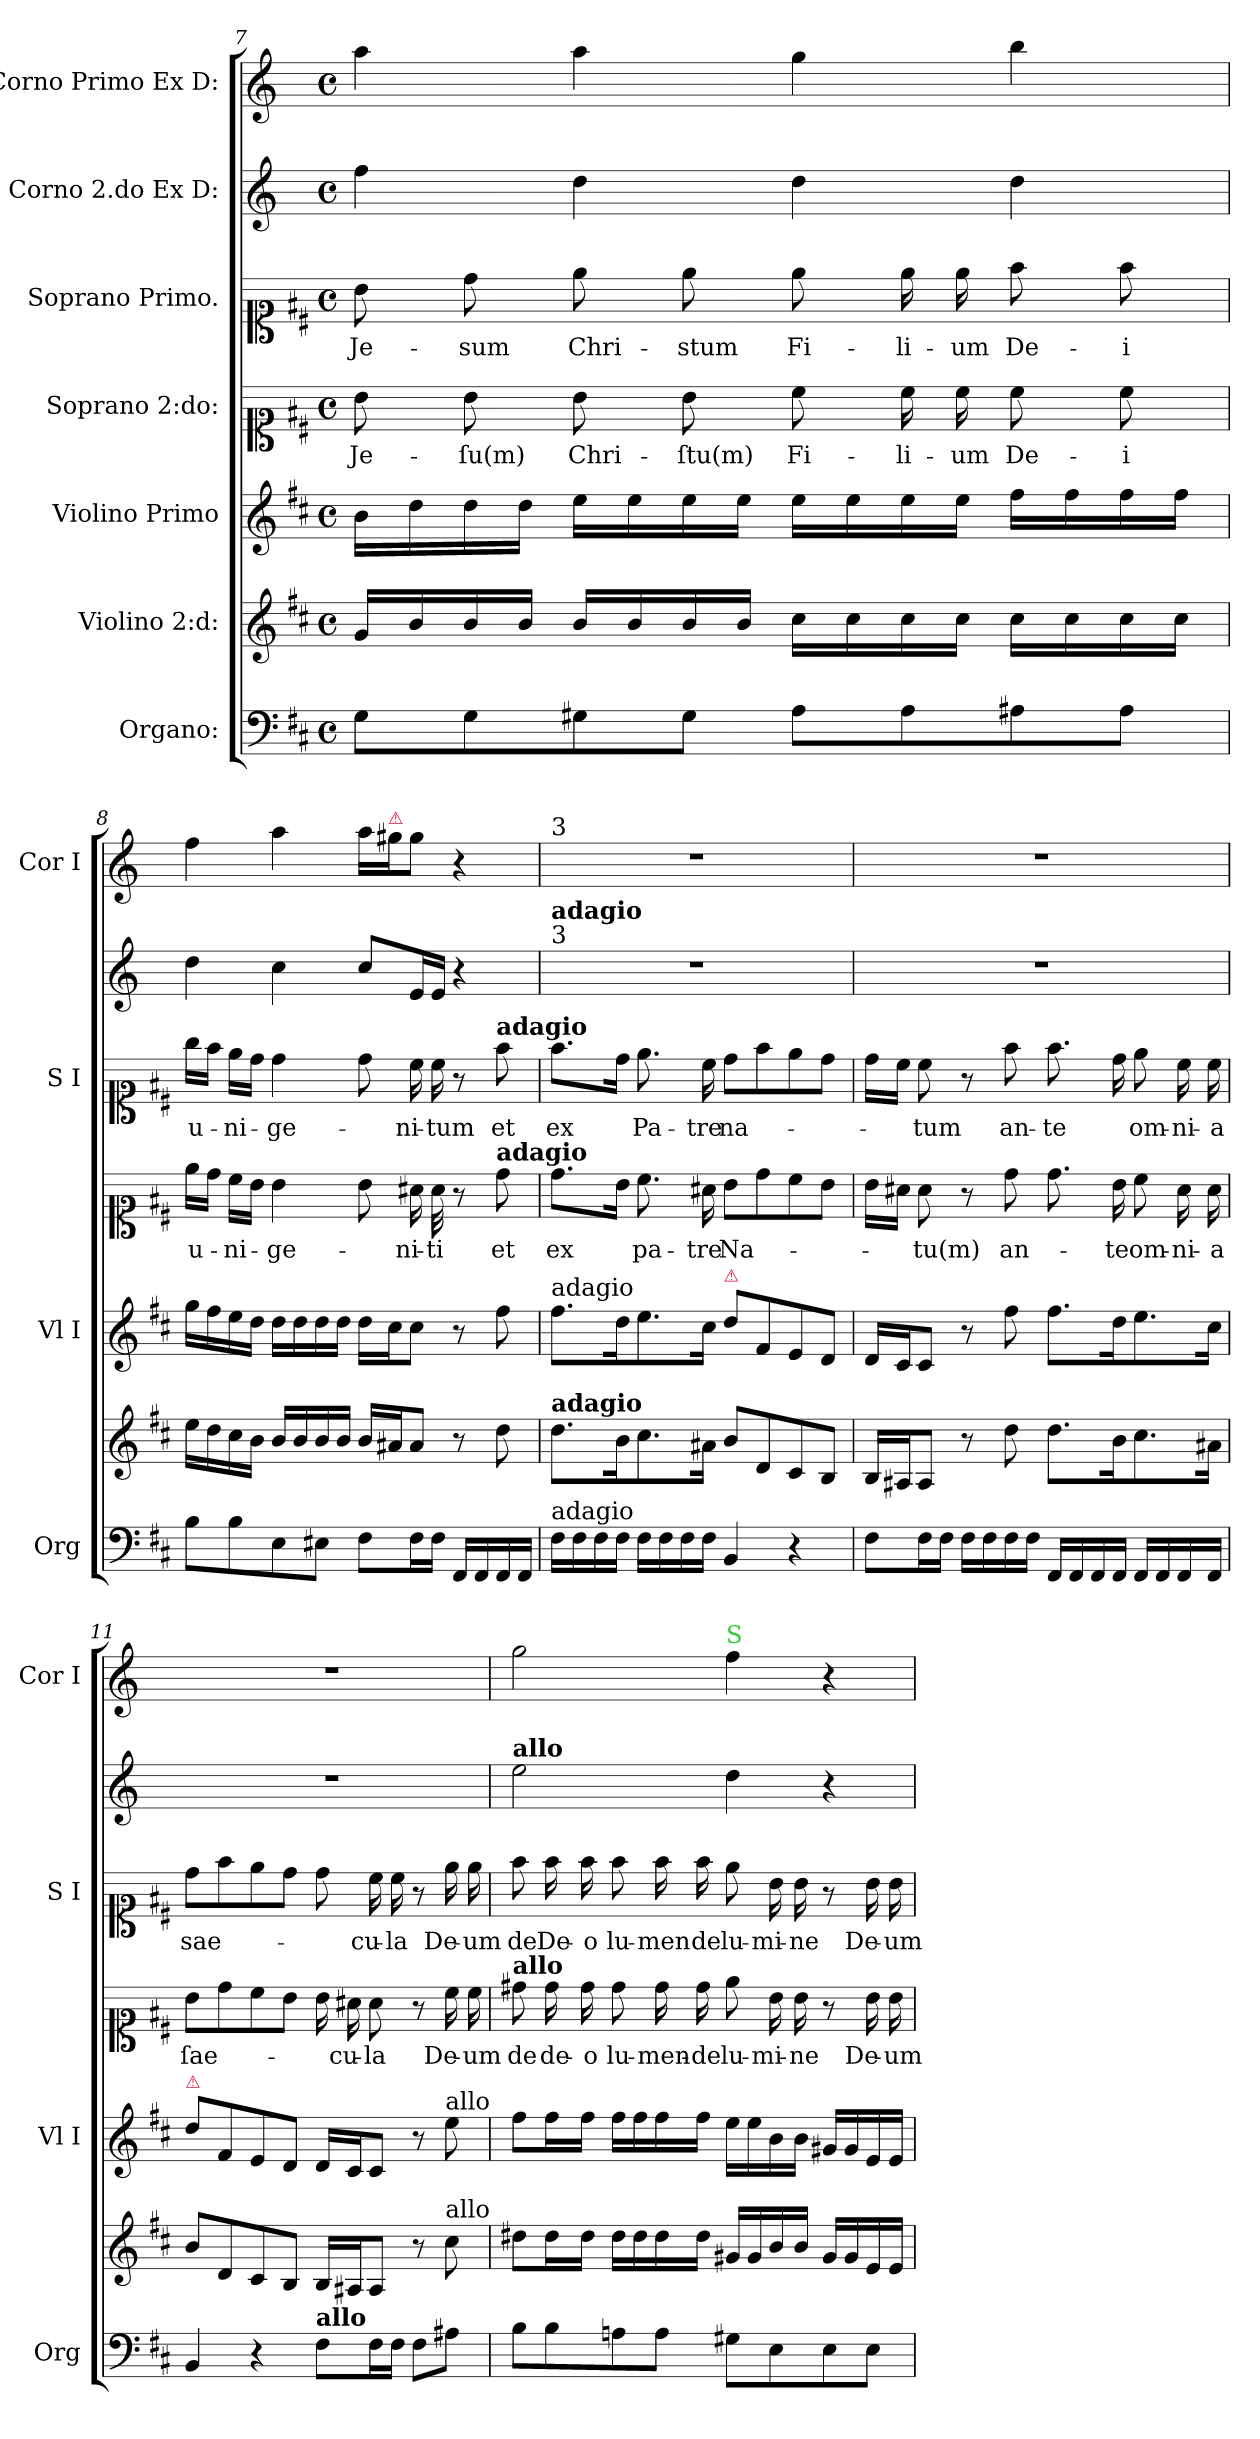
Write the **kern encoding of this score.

**kern	**kern	**kern	**kern	**text	**kern	**text	**kern	**kern
*part7	*part6	*part5	*part4	*part4	*part3	*part3	*part2	*part1
*staff7	*staff6	*staff5	*staff4	*staff4	*staff3	*staff3	*staff2	*staff1
*I"Organo:	*I"Violino 2:d:	*I"Violino Primo	*I"Soprano 2:do:	*	*I"Soprano Primo.	*	*I"Corno 2.do Ex D:	*I"Corno Primo Ex D:
*I'Org	*	*I'Vl I	*	*	*I'S I	*	*	*I'Cor I
*clefF4	*clefG2	*clefG2	*clefC1	*	*clefC1	*	*clefG2	*clefG2
*	*	*	*	*	*	*	*ITrd6c10	*ITrd6c10
*k[f#c#]	*k[f#c#]	*k[f#c#]	*k[f#c#]	*	*k[f#c#]	*	*k[f#c#]	*k[f#c#]
*M4/4	*M4/4	*M4/4	*M4/4	*	*M4/4	*	*M4/4	*M4/4
*met(c)	*met(c)	*met(c)	*met(c)	*	*met(c)	*	*met(c)	*met(c)
=7	=7	=7	=7	=7	=7	=7	=7	=7
8G\L	16g/LL	16b\LL	8b\	Je-	8b\	Je-	4g\	4b\
.	16b/	16dd\	.	.	.	.	.	.
8G\	16b/	16dd\	8b\	-ſu(m)	8dd\	-sum	.	.
.	16b/JJ	16dd\JJ	.	.	.	.	.	.
8G#X\	16b/LL	16ee\LL	8b\	Chri-	8ee\	Chri-	4e\	4b\
.	16b/	16ee\	.	.	.	.	.	.
8G#\J	16b/	16ee\	8b\	-ſtu(m)	8ee\	-stum	.	.
.	16b/JJ	16ee\JJ	.	.	.	.	.	.
8A\L	16cc#\LL	16ee\LL	8cc#\	Fi-	8ee\	Fi-	4e\	4a\
.	16cc#\	16ee\	.	.	.	.	.	.
8A\	16cc#\	16ee\	16cc#\	-li-	16ee\	-li-	.	.
.	16cc#\JJ	16ee\JJ	16cc#\	-um	16ee\	-um	.	.
8A#X\	16cc#\LL	16ff#\LL	8cc#\	De-	8ff#\	De-	4e\	4cc#\
.	16cc#\	16ff#\	.	.	.	.	.	.
8A#\J	16cc#\	16ff#\	8cc#\	-i	8ff#\	-i	.	.
.	16cc#\JJ	16ff#\JJ	.	.	.	.	.	.
=8	=8	=8	=8	=8	=8	=8	=8	=8
8B\L	16ee\LL	16gg\LL	16ee\LL	u-	16gg\LL	u-	4e\	4g\
.	16dd\	16ff#\	16dd\JJ	.	16ff#\JJ	.	.	.
8B\	16cc#\	16ee\	16cc#\LL	-ni-	16ee\LL	-ni-	.	.
.	16b\JJ	16dd\JJ	16b\JJ	.	16dd\JJ	.	.	.
8E\	16b/LL	16dd\LL	4b\	-ge-	4dd\	-ge-	4d\	4b\
.	16b/	16dd\	.	.	.	.	.	.
8E#X\J	16b/	16dd\	.	.	.	.	.	.
.	16b/JJ	16dd\JJ	.	.	.	.	.	.
8F#\L	16b/LL	16dd\LL	8b\	.	8dd\	.	8d/L	16b\LL
!	!	!	!	!	!	!	!	!LO:TX:a:color=crimson:t=⚠
.	16a#X/J	16cc#\J	.	.	.	.	.	16a#X\J
16F#\L	8a#/J	8cc#\J	16a#X\	-ni-	16cc#\	-ni-	16F#/L	8a#\J
!	!	!	!LO:N:vis=32	!	!	!	!	!
16F#\JJ	.	.	16a#\	-ti	16cc#\	-tum	16F#/JJ	.
16FF#/LL	8r	8r	8r	.	8r	.	4r	4r
16FF#/	.	.	.	.	.	.	.	.
!	!	!	!	!	!LO:TX:a:B:t=adagio	!	!	!
!	!	!	!LO:TX:a:B:t=adagio	!	!	!	!	!
16FF#/	8dd\	8ff#\	8dd\	et	8ff#\	et	.	.
16FF#/JJ	.	.	.	.	.	.	.	.
=9	=9	=9	=9	=9	=9	=9	=9	=9
!	!	!	!	!	!	!	!	!LO:TX:a:t=3
!	!	!	!	!	!	!	!LO:TX:a:t=3	!
!	!	!	!	!	!	!	!LO:TX:a:B:t=adagio	!
!	!	!LO:TX:a:t=adagio	!	!	!	!	!	!
!	!LO:TX:a:B:t=adagio	!	!	!	!	!	!	!
!LO:TX:a:t=adagio	!	!	!	!	!	!	!	!
16F#\LL	8.dd\L	8.ff#\L	8.dd\L	ex	8.ff#\L	ex	1r	1r
16F#\	.	.	.	.	.	.	.	.
16F#\	.	.	.	.	.	.	.	.
16F#\JJ	16b\K	16dd\K	16b\Jk	.	16dd\Jk	.	.	.
16F#\LL	8.cc#\	8.ee\	8.cc#\	pa-	8.ee\	Pa-	.	.
16F#\	.	.	.	.	.	.	.	.
16F#\	.	.	.	.	.	.	.	.
16F#\JJ	16a#X\Jk	16cc#\Jk	16a#X\	-tre	16cc#\	-tre	.	.
!	!	!LO:TX:a:color=crimson:t=⚠	!	!	!	!	!	!
4BB/	8b/L	8dd\L	8b\L	Na-	8dd\L	na-	.	.
.	8d/	8f#/	8dd\	.	8ff#\	.	.	.
4r	8c#/	8e/	8cc#\	.	8ee\	.	.	.
.	8B/J	8d/J	8b\J	.	8dd\J	.	.	.
=10	=10	=10	=10	=10	=10	=10	=10	=10
8F#\L	16B/LL	16d/LL	16b\LL	.	16dd\LL	.	1r	1r
.	16A#X/J	16c#/J	16a#X\JJ	.	16cc#\JJ	.	.	.
16F#\L	8A#/J	8c#/J	8a#\	-tu(m)	8cc#\	-tum	.	.
16F#\JJ	.	.	.	.	.	.	.	.
16F#\LL	8r	8r	8r	.	8r	.	.	.
16F#\	.	.	.	.	.	.	.	.
16F#\	8dd\	8ff#\	8dd\	an-	8ff#\	an-	.	.
16F#\JJ	.	.	.	.	.	.	.	.
16FF#/LL	8.dd\L	8.ff#\L	8.dd\	.	8.ff#\	-te	.	.
16FF#/	.	.	.	.	.	.	.	.
16FF#/	.	.	.	.	.	.	.	.
16FF#/JJ	16b\K	16dd\K	16b\	-te	16dd\	.	.	.
16FF#/LL	8.cc#\	8.ee\	8cc#\	om-	8ee\	om-	.	.
16FF#/	.	.	.	.	.	.	.	.
16FF#/	.	.	16a#\	-ni-	16cc#\	-ni-	.	.
16FF#/JJ	16a#X\Jk	16cc#\Jk	16a#\	-a	16cc#\	-a	.	.
=11	=11	=11	=11	=11	=11	=11	=11	=11
!	!	!LO:TX:a:color=crimson:t=⚠	!	!	!	!	!	!
4BB/	8b/L	8dd\L	8b\L	ſae-	8dd\L	sae-	1r	1r
.	8d/	8f#/	8dd\	.	8ff#\	.	.	.
4r	8c#/	8e/	8cc#\	.	8ee\	.	.	.
.	8B/J	8d/J	8b\J	.	8dd\J	.	.	.
!LO:TX:a:B:t=allo	!	!	!	!	!	!	!	!
8F#\L	16B/LL	16d/LL	16b\	.	8dd\	.	.	.
.	16A#X/J	16c#/J	16a#X\	-cu-	.	.	.	.
16F#\L	8A#/J	8c#/J	8a#\	-la	16cc#\	-cu-	.	.
16F#\JJ	.	.	.	.	16cc#\	-la	.	.
8F#\L	8r	8r	8r	.	8r	.	.	.
!	!	!LO:TX:a:t=allo	!	!	!	!	!	!
!	!LO:TX:a:t=allo	!	!	!	!	!	!	!
8A#X\J	8cc#\	8ee\	16cc#\	De-	16ee\	De-	.	.
.	.	.	16cc#\	-um	16ee\	-um	.	.
=12	=12	=12	=12	=12	=12	=12	=12	=12
!	!	!	!	!	!	!	!LO:TX:a:B:t=allo	!
!	!	!	!LO:TX:a:B:t=allo	!	!	!	!	!
8B\L	8dd#X\L	8ff#\L	8dd#X\	de	8ff#\	de	2f#\	2a\
8B\	16dd#\L	16ff#\L	16dd#\	de-	16ff#\	De-	.	.
.	16dd#\JJ	16ff#\JJ	16dd#\	-o	16ff#\	-o	.	.
8An\	16dd#\LL	16ff#\LL	8dd#\	lu-	8ff#\	lu-	.	.
.	16dd#\	16ff#\	.	.	.	.	.	.
8A\J	16dd#\	16ff#\	16dd#\	-men-	16ff#\	-men	.	.
.	16dd#\JJ	16ff#\JJ	16dd#\	-de	16ff#\	de	.	.
!	!	!	!	!	!	!	!	!LO:TX:a:color=limegreen:t=S
8G#X\L	16g#X/LL	16ee\LL	8ee\	lu-	8ee\	lu-	4e\	4g\
.	16g#/	16ee\	.	.	.	.	.	.
8E\	16b/	16b\	16b\	-mi-	16b\	-mi-	.	.
.	16b/JJ	16b\JJ	16b\	-ne	16b\	-ne	.	.
8E\	16g#/LL	16g#X/LL	8r	.	8r	.	4r	4r
.	16g#/	16g#/	.	.	.	.	.	.
8E\J	16e/	16e/	16b\	De-	16b\	De-	.	.
.	16e/JJ	16e/JJ	16b\	-um	16b\	-um	.	.
=	=	=	=	=	=	=	=	=
*-	*-	*-	*-	*-	*-	*-	*-	*-
